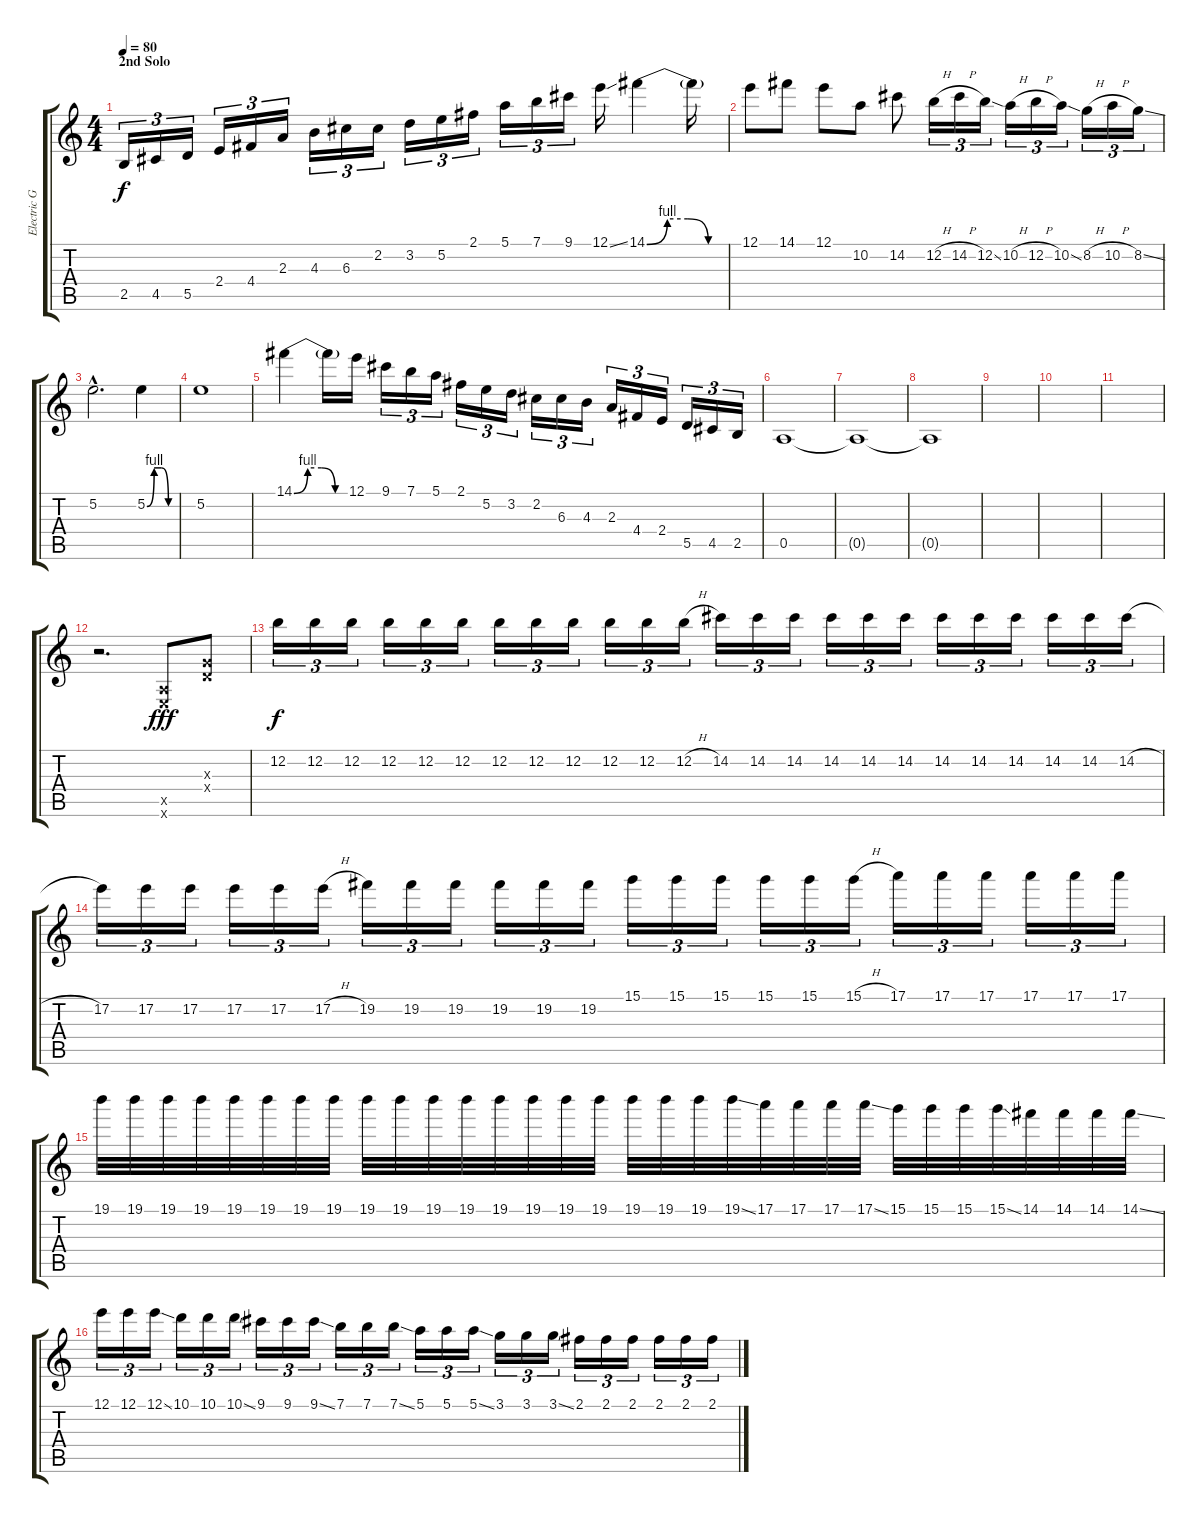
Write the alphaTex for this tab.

\track ("Electric Guitar 1" "Electric G") {instrument electricguitarjazz}
\staff {score tabs}
\tuning (E4 B3 G3 D3 A2 E2) {hide}
\ts (4 4)
\section ("" "2nd Solo")
\tempo 80
\clef g2
\ks c
2.5.16{tu (3 2) dy f volume 16 balance 8 instrument overdrivenguitar} 4.5.16{tu (3 2)} 5.5.16{tu (3 2)} 2.4.16{tu (3 2)} 4.4.16{tu (3 2)} 2.3.16{tu (3 2)} 4.3.16{tu (3 2)} 6.3.16{tu (3 2)} 2.2.16{tu (3 2)} 3.2.16{tu (3 2)} 5.2.16{tu (3 2)} 2.1.16{tu (3 2)} 5.1.16{tu (3 2)} 7.1.16{tu (3 2)} 9.1.16{tu (3 2)} 12.1{ss}.16 14.1{be (custom 0 0 15 4 30 4 45 0 60 0)}.4 14.1{t}.16 |
12.1.8 14.1.8 12.1.8 10.2.8 14.2.8 12.2{h}.16{tu (3 2)} 14.2{h}.16{tu (3 2)} 12.2{ss}.16{tu (3 2)} 10.2{h}.16{tu (3 2)} 12.2{h}.16{tu (3 2)} 10.2{ss}.16{tu (3 2)} 8.2{h}.16{tu (3 2)} 10.2{h}.16{tu (3 2)} 8.2{ss}.16{tu (3 2)} |
5.2{hac}.2{d} 5.2{be (custom 0 0 15 4 30 4 45 0 60 0)}.4 |
5.2.1 |
14.1{be (custom 0 0 15 4 30 4 45 0 60 0)}.4{balance 0} 14.1{t}.16 12.1.16 9.1.16{tu (3 2)} 7.1.16{tu (3 2)} 5.1.16{tu (3 2)} 2.1.16{tu (3 2)} 5.2.16{tu (3 2)} 3.2.16{tu (3 2)} 2.2.16{tu (3 2)} 6.3.16{tu (3 2)} 4.3.16{tu (3 2)} 2.3.16{tu (3 2)} 4.4.16{tu (3 2)} 2.4.16{tu (3 2)} 5.5.16{tu (3 2)} 4.5.16{tu (3 2)} 2.5.16{tu (3 2)} |
0.5.1 |
0.5{t}.1 |
0.5{t}.1 |
|
|
|
r.2{d} (0.5{x} 0.6{x}).8{dy fff volume 16 balance 8 instrument overdrivenguitar} (0.3{x} 0.4{x}).8 |
12.2.16{tu (3 2) dy f} 12.2.16{tu (3 2)} 12.2.16{tu (3 2)} 12.2.16{tu (3 2)} 12.2.16{tu (3 2)} 12.2.16{tu (3 2)} 12.2.16{tu (3 2)} 12.2.16{tu (3 2)} 12.2.16{tu (3 2)} 12.2.16{tu (3 2)} 12.2.16{tu (3 2)} 12.2{h}.16{tu (3 2)} 14.2.16{tu (3 2)} 14.2.16{tu (3 2)} 14.2.16{tu (3 2)} 14.2.16{tu (3 2)} 14.2.16{tu (3 2)} 14.2.16{tu (3 2)} 14.2.16{tu (3 2)} 14.2.16{tu (3 2)} 14.2.16{tu (3 2)} 14.2.16{tu (3 2)} 14.2.16{tu (3 2)} 14.2{h}.16{tu (3 2)} |
17.2.16{tu (3 2)} 17.2.16{tu (3 2)} 17.2.16{tu (3 2)} 17.2.16{tu (3 2)} 17.2.16{tu (3 2)} 17.2{h}.16{tu (3 2)} 19.2.16{tu (3 2)} 19.2.16{tu (3 2)} 19.2.16{tu (3 2)} 19.2.16{tu (3 2)} 19.2.16{tu (3 2)} 19.2.16{tu (3 2)} 15.1.16{tu (3 2)} 15.1.16{tu (3 2)} 15.1.16{tu (3 2)} 15.1.16{tu (3 2)} 15.1.16{tu (3 2)} 15.1{h}.16{tu (3 2)} 17.1.16{tu (3 2)} 17.1.16{tu (3 2)} 17.1.16{tu (3 2)} 17.1.16{tu (3 2)} 17.1.16{tu (3 2)} 17.1.16{tu (3 2)} |
19.1.32 19.1.32 19.1.32 19.1.32 19.1.32 19.1.32 19.1.32 19.1.32 19.1.32 19.1.32 19.1.32 19.1.32 19.1.32 19.1.32 19.1.32 19.1.32 19.1.32 19.1.32 19.1.32 19.1{ss}.32 17.1.32 17.1.32 17.1.32 17.1{ss}.32 15.1.32 15.1.32 15.1.32 15.1{ss}.32 14.1.32 14.1.32 14.1.32 14.1{ss}.32 |
12.1.16{tu (3 2)} 12.1.16{tu (3 2)} 12.1{ss}.16{tu (3 2)} 10.1.16{tu (3 2)} 10.1.16{tu (3 2)} 10.1{ss}.16{tu (3 2)} 9.1.16{tu (3 2)} 9.1.16{tu (3 2)} 9.1{ss}.16{tu (3 2)} 7.1.16{tu (3 2)} 7.1.16{tu (3 2)} 7.1{ss}.16{tu (3 2)} 5.1.16{tu (3 2)} 5.1.16{tu (3 2)} 5.1{ss}.16{tu (3 2)} 3.1.16{tu (3 2)} 3.1.16{tu (3 2)} 3.1{ss}.16{tu (3 2)} 2.1.16{tu (3 2)} 2.1.16{tu (3 2)} 2.1.16{tu (3 2)} 2.1.16{tu (3 2)} 2.1.16{tu (3 2)} 2.1{ss}.16{tu (3 2)}
